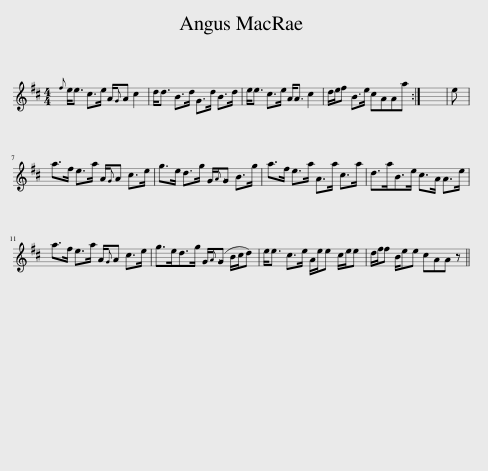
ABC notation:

X:1
L:1/8
M:4/4
I:linebreak $
K:D
V:1 treble
V:1
{f} e<e c>e A/{G}A c2 | d<d B>d G>d B>d | e<e c>e A<A c2 | d/e/f B>e cAAa :| x8 | %5
 e |$ a>f e>a A/{G}A c>e | g>e d>g G/{A}G B>g | a>f e>a A>a c>a | d>aB>e c>A A>e |$ %10
 a>f e>a A/{G}A c>e | g>ed>g G/{A}(G B/c/d) | e<e c>e A/e/e c/e/e | d/f/f B/ee cAA z || %14
